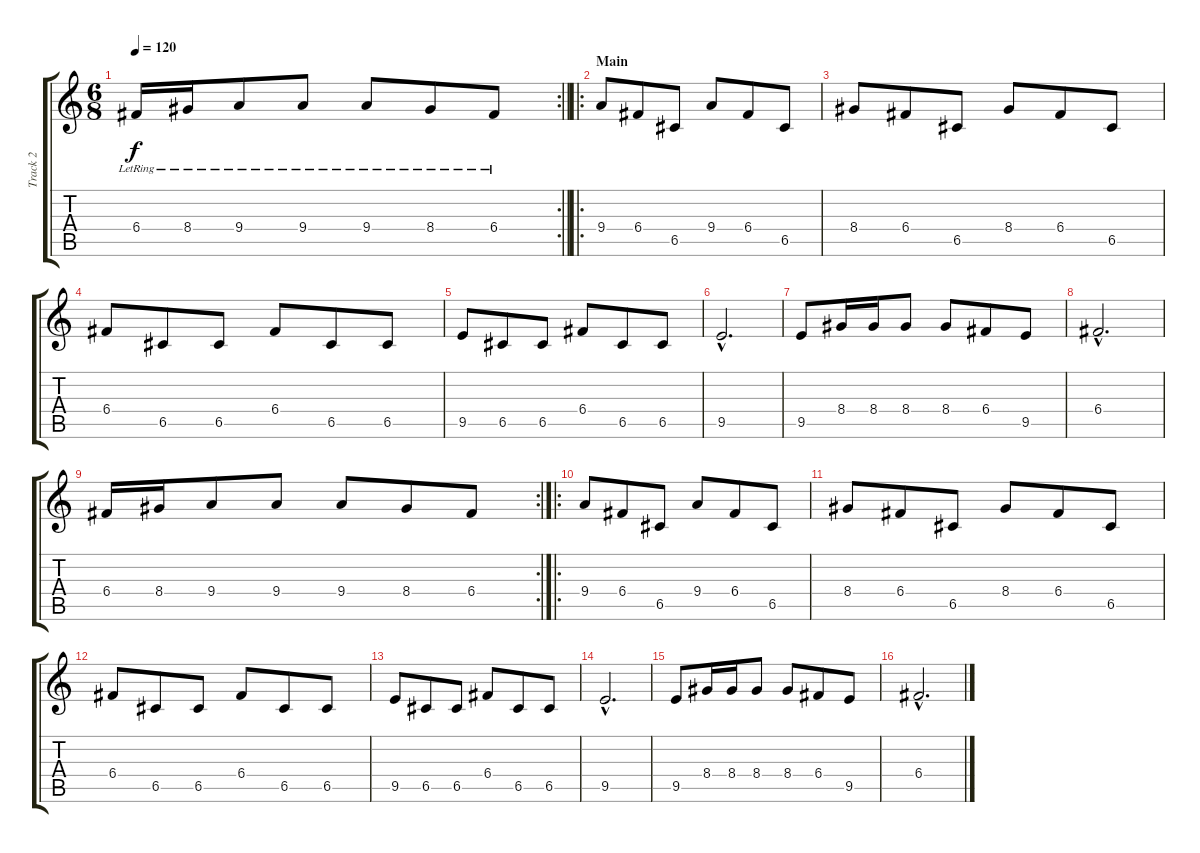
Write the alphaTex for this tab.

\track ("Track 2" "Track 2") {instrument acousticguitarnylon}
\staff {score tabs}
\tuning (D4 A3 F3 C3 G2 D2) {hide}
\rc 2
\ts (6 8)
\tempo 120
\clef g2
\barLineRight lightlight
\ks c
6.4{lr}.16{dy f} 8.4{lr}.16 9.4{lr}.8 9.4{lr}.8 9.4{lr}.8 8.4{lr}.8 6.4{lr}.8 |
\ro
\section ("" "Main")
9.4.8{instrument distortionguitar} 6.4.8 6.5.8 9.4.8 6.4.8 6.5.8 |
8.4.8 6.4.8 6.5.8 8.4.8 6.4.8 6.5.8 |
6.4.8 6.5.8 6.5.8 6.4.8 6.5.8 6.5.8 |
9.5.8 6.5.8 6.5.8 6.4.8 6.5.8 6.5.8 |
9.5{hac}.2{d} |
9.5.8 8.4.16 8.4.16 8.4.8 8.4.8 6.4.8 9.5.8 |
6.4{hac}.2{d} |
\rc 2
6.4.16 8.4.16 9.4.8 9.4.8 9.4.8 8.4.8 6.4.8 |
\ro
9.4.8 6.4.8 6.5.8 9.4.8 6.4.8 6.5.8 |
8.4.8 6.4.8 6.5.8 8.4.8 6.4.8 6.5.8 |
6.4.8 6.5.8 6.5.8 6.4.8 6.5.8 6.5.8 |
9.5.8 6.5.8 6.5.8 6.4.8 6.5.8 6.5.8 |
9.5{hac}.2{d} |
9.5.8 8.4.16 8.4.16 8.4.8 8.4.8 6.4.8 9.5.8 |
6.4{hac}.2{d}
